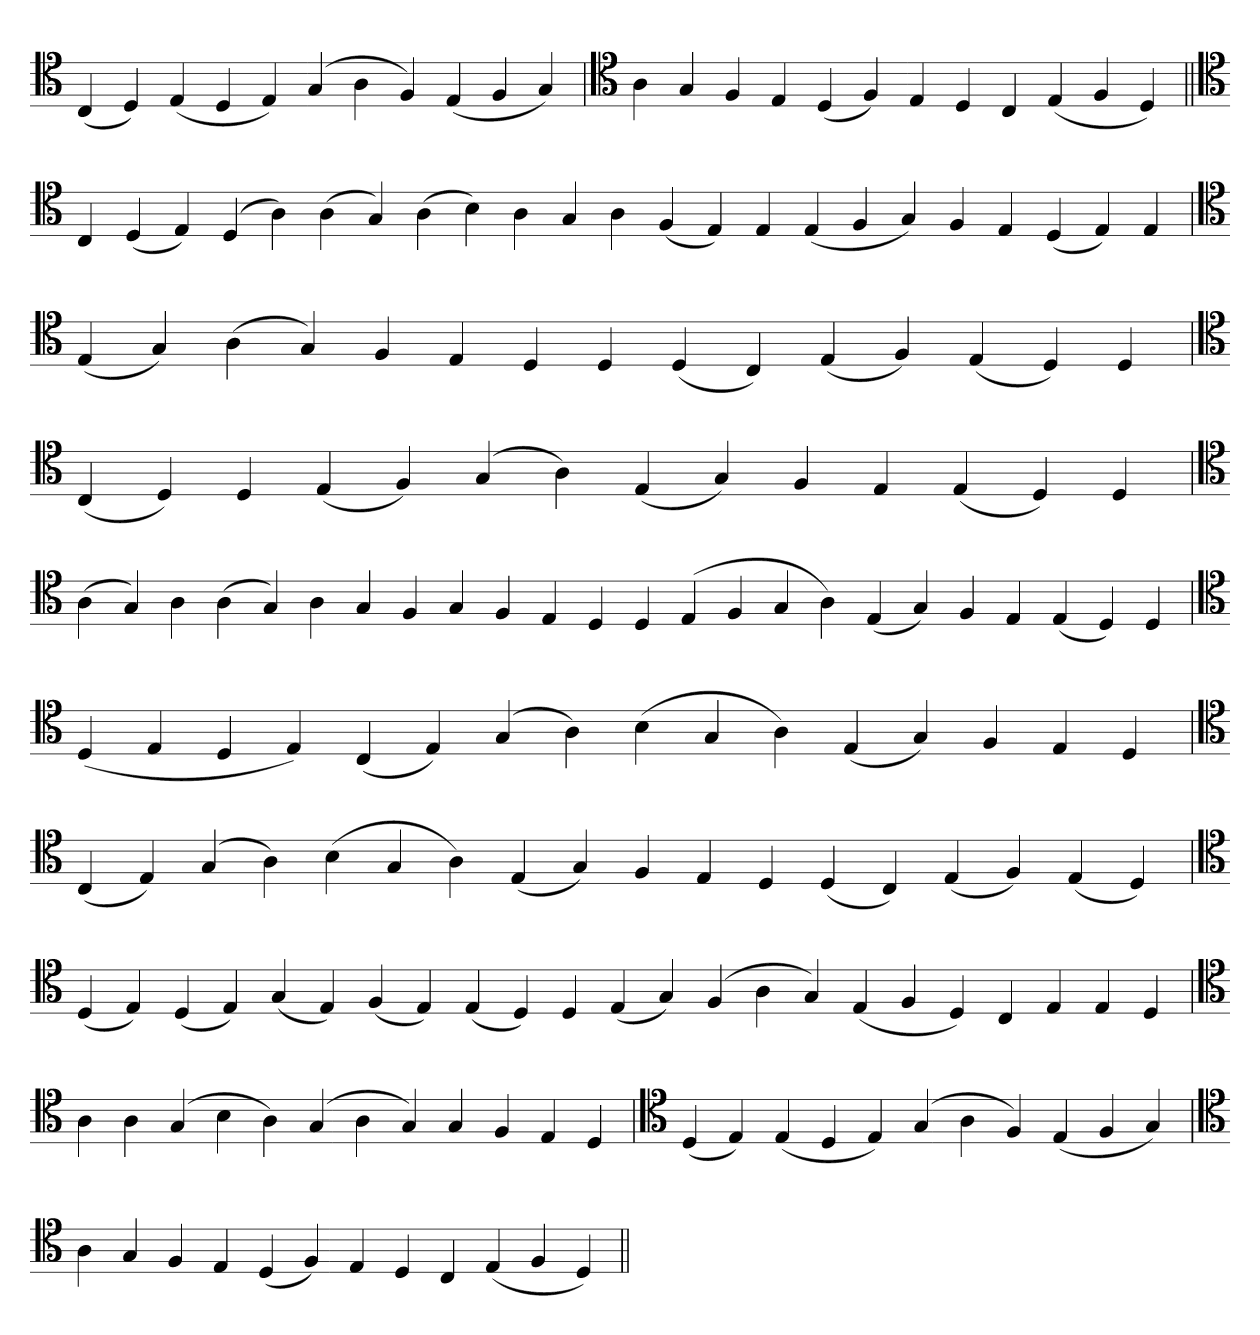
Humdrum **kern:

**kern
*part1
*staff1
*clefC4
=
(4C
4D)
(4E
4D
4E)
(4G
4A
4F)
(4E
4F
4G)
=`
*clefC4
4A
4G
4F
4E
(4D
4F)
4E
4D
4C
(4E
4F
4D)
=||
*clefC4
4C
(4D
4E)
(4D
4A)
(4A
4G)
(4A
4B)
4A
4G
4A
(4F
4E)
4E
(4E
4F
4G)
4F
4E
(4D
4E)
4E
='
*clefC4
(4E
4G)
(4A
4G)
4F
4E
4D
4D
(4D
4C)
(4E
4F)
(4E
4D)
4D
=
*clefC4
(4C
4D)
4D
(4E
4F)
(4G
4A)
(4E
4G)
4F
4E
(4E
4D)
4D
=`
*clefC4
(4A
4G)
4A
(4A
4G)
4A
4G
4F
4G
4F
4E
4D
4D
(4E
4F
4G
4A)
(4E
4G)
4F
4E
(4E
4D)
4D
='
*clefC4
(4D
4E
4D
4E)
(4C
4E)
(4G
4A)
(4B
4G
4A)
(4E
4G)
4F
4E
4D
=`
*clefC4
(4C
4E)
(4G
4A)
(4B
4G
4A)
(4E
4G)
4F
4E
4D
(4D
4C)
(4E
4F)
(4E
4D)
='
*clefC4
(4D
4E)
(4D
4E)
(4G
4E)
(4F
4E)
(4E
4D)
4D
(4E
4G)
(4F
4A
4G)
(4E
4F
4D)
4C
4E
4E
4D
='
*clefC4
4A
4A
(4G
4B
4A)
(4G
4A
4G)
4G
4F
4E
4D
=`
*clefC4
(4D
4E)
(4E
4D
4E)
(4G
4A
4F)
(4E
4F
4G)
=`
*clefC4
4A
4G
4F
4E
(4D
4F)
4E
4D
4C
(4E
4F
4D)
=||
*-
